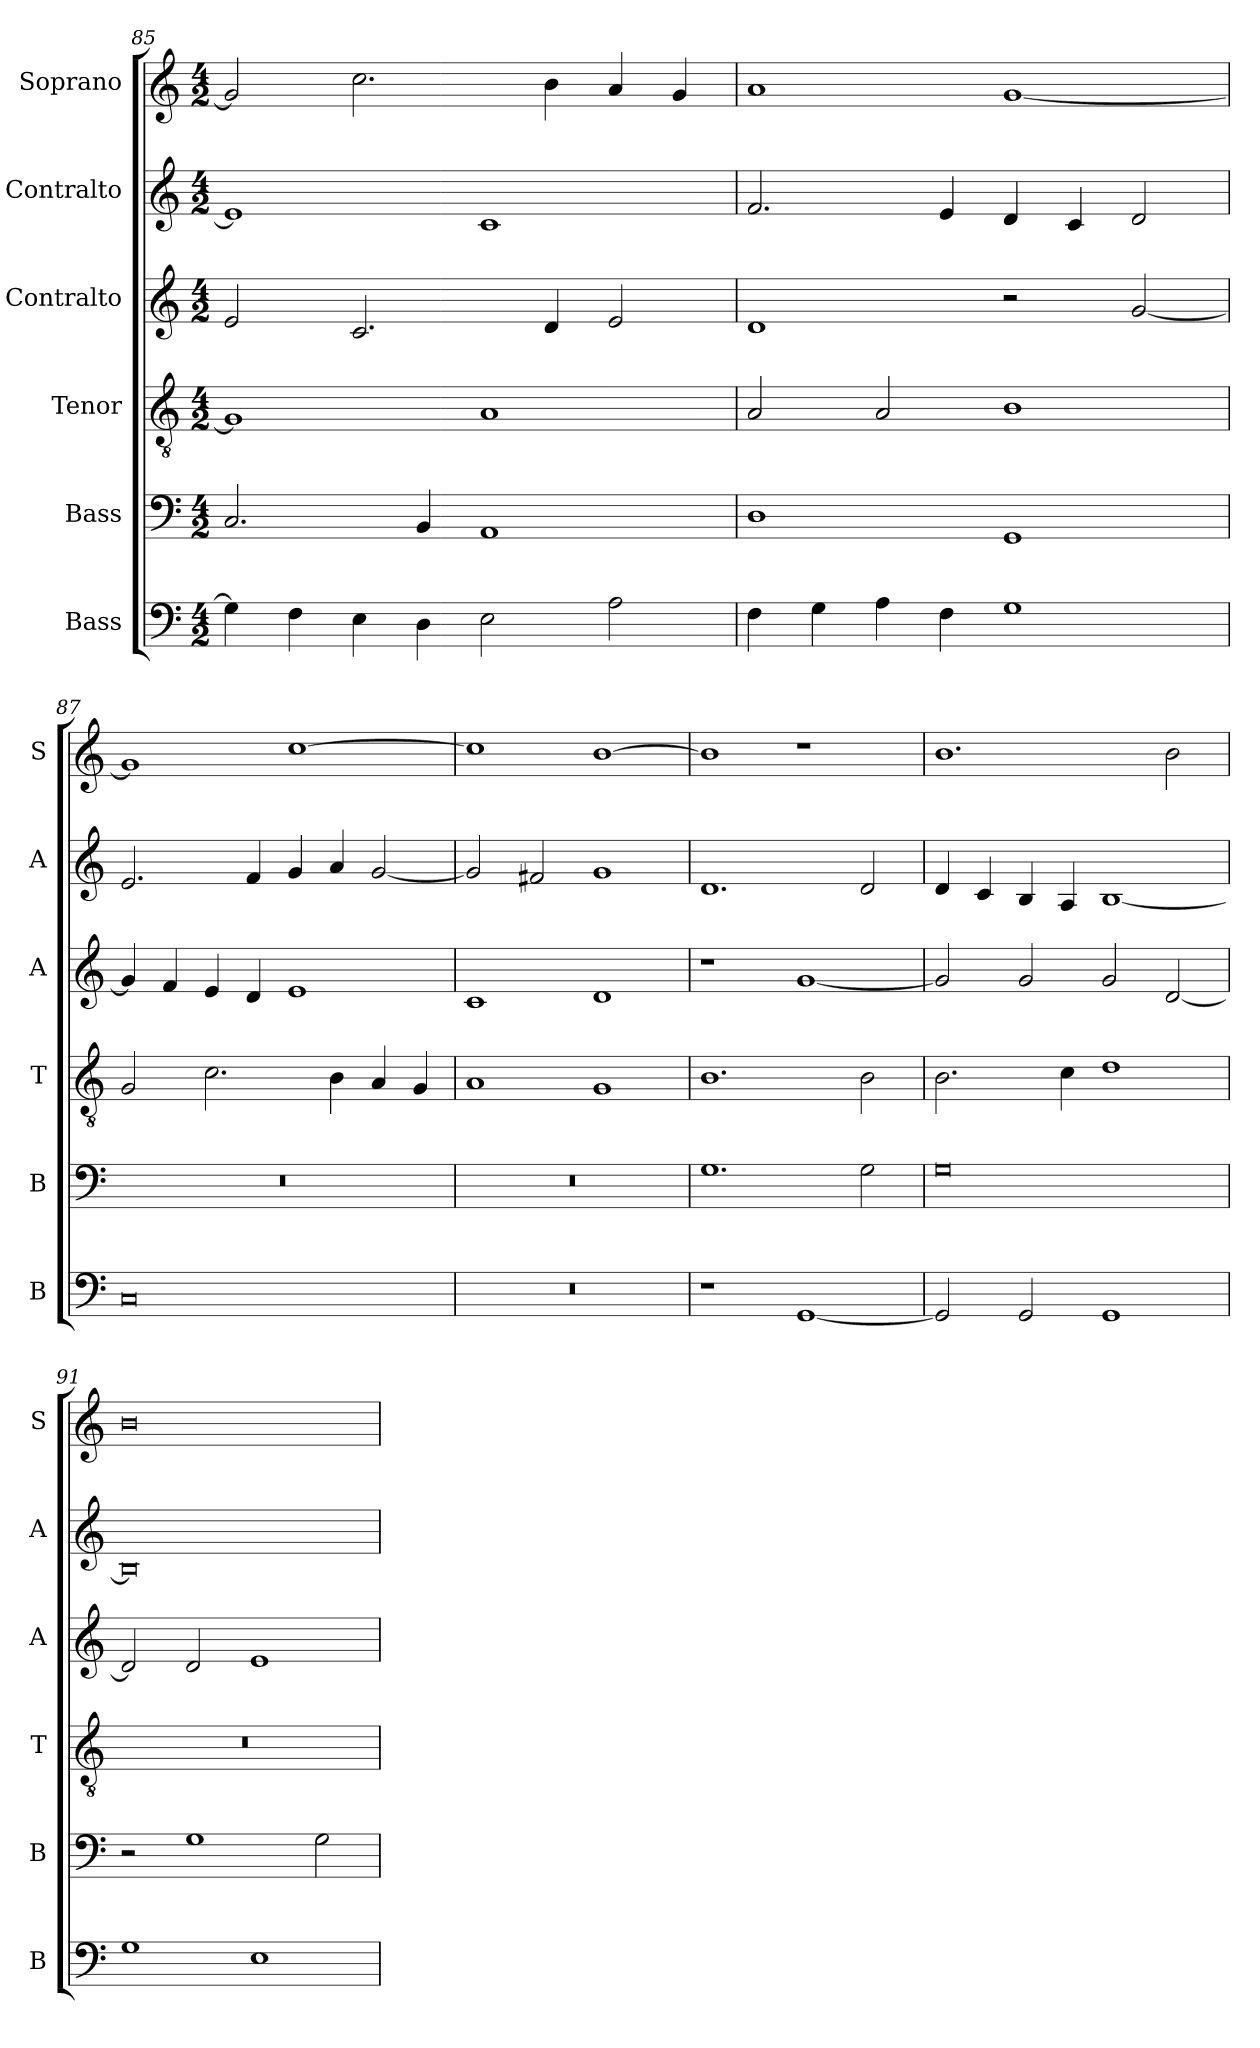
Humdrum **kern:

**kern	**kern	**kern	**kern	**kern	**kern
*part6	*part5	*part4	*part3	*part2	*part1
*staff6	*staff5	*staff4	*staff3	*staff2	*staff1
*I"Bass	*I"Bass	*I"Tenor	*I"Contralto	*I"Contralto	*I"Soprano
*I'B	*I'B	*I'T	*I'A	*I'A	*I'S
*clefF4	*clefF4	*clefGv2	*clefG2	*clefG2	*clefG2
*k[]	*k[]	*k[]	*k[]	*k[]	*k[]
*G:mix	*G:mix	*G:mix	*G:mix	*G:mix	*G:mix
*M4/2	*M4/2	*M4/2	*M4/2	*M4/2	*M4/2
=85	=85	=85	=85	=85	=85
4G]	2.C	1G]	2e	1e]	2g]
4F	.	.	.	.	.
4E	.	.	2.c	.	2.cc
4D	4BB	.	.	.	.
2E	1AA	1A	.	1c	.
.	.	.	4d	.	4b
2A	.	.	2e	.	4a
.	.	.	.	.	4g
=86	=86	=86	=86	=86	=86
4F	1D	2A	1d	2.f	1a
4G	.	.	.	.	.
4A	.	2A	.	.	.
4F	.	.	.	4e	.
1G	1GG	1B	2r	4d	[1g
.	.	.	.	4c	.
.	.	.	[2g	2d	.
=87	=87	=87	=87	=87	=87
0C	0r	2G	4g]	2.e	1g]
.	.	.	4f	.	.
.	.	2.c	4e	.	.
.	.	.	4d	4f	.
.	.	.	1e	4g	[1cc
.	.	4B	.	4a	.
.	.	4A	.	[2g	.
.	.	4G	.	.	.
=88	=88	=88	=88	=88	=88
0r	0r	1A	1c	2g]	1cc]
.	.	.	.	2f#X	.
.	.	1G	1d	1g	[1b
=89	=89	=89	=89	=89	=89
1r	1.G	1.B	1r	1.d	1b]
[1GG	.	.	[1g	.	1r
.	2G	2B	.	2d	.
=90	=90	=90	=90	=90	=90
2GG]	0G	2.B	2g]	4d	1.b
.	.	.	.	4c	.
2GG	.	.	2g	4B	.
.	.	4c	.	4A	.
1GG	.	1d	2g	[1B	.
.	.	.	[2d	.	2b
=91	=91	=91	=91	=91	=91
1G	2r	0r	2d]	0B]	0b
.	1G	.	2d	.	.
1E	.	.	1e	.	.
.	2G	.	.	.	.
=	=	=	=	=	=
*-	*-	*-	*-	*-	*-
